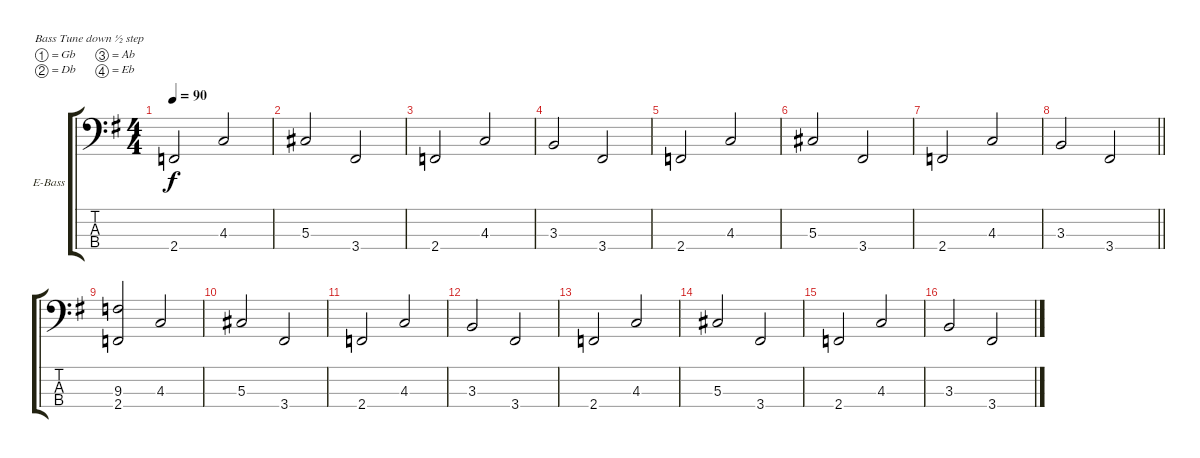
\bracketExtendMode groupsimilarinstruments
\firstSystemTrackNameOrientation horizontal
\otherSystemsTrackNameOrientation horizontal
\track ("Bass" "E-Bass") {instrument electricbasspick}
\staff {score tabs}
\tuning (Gb2 Db2 Ab1 Eb1)
\ts (4 4)
\tempo 90
\clef f4
\ks eminor
2.4.2{dy f} 4.3.2 |
5.3.2 3.4.2 |
2.4.2 4.3.2 |
3.3.2 3.4.2 |
2.4.2 4.3.2 |
5.3.2 3.4.2 |
2.4.2 4.3.2 |
\barLineRight lightlight
3.3.2 3.4.2 |
(9.3 2.4).2 4.3.2 |
5.3.2 3.4.2 |
2.4.2 4.3.2 |
3.3.2 3.4.2 |
2.4.2 4.3.2 |
5.3.2 3.4.2 |
2.4.2 4.3.2 |
3.3.2 3.4.2
